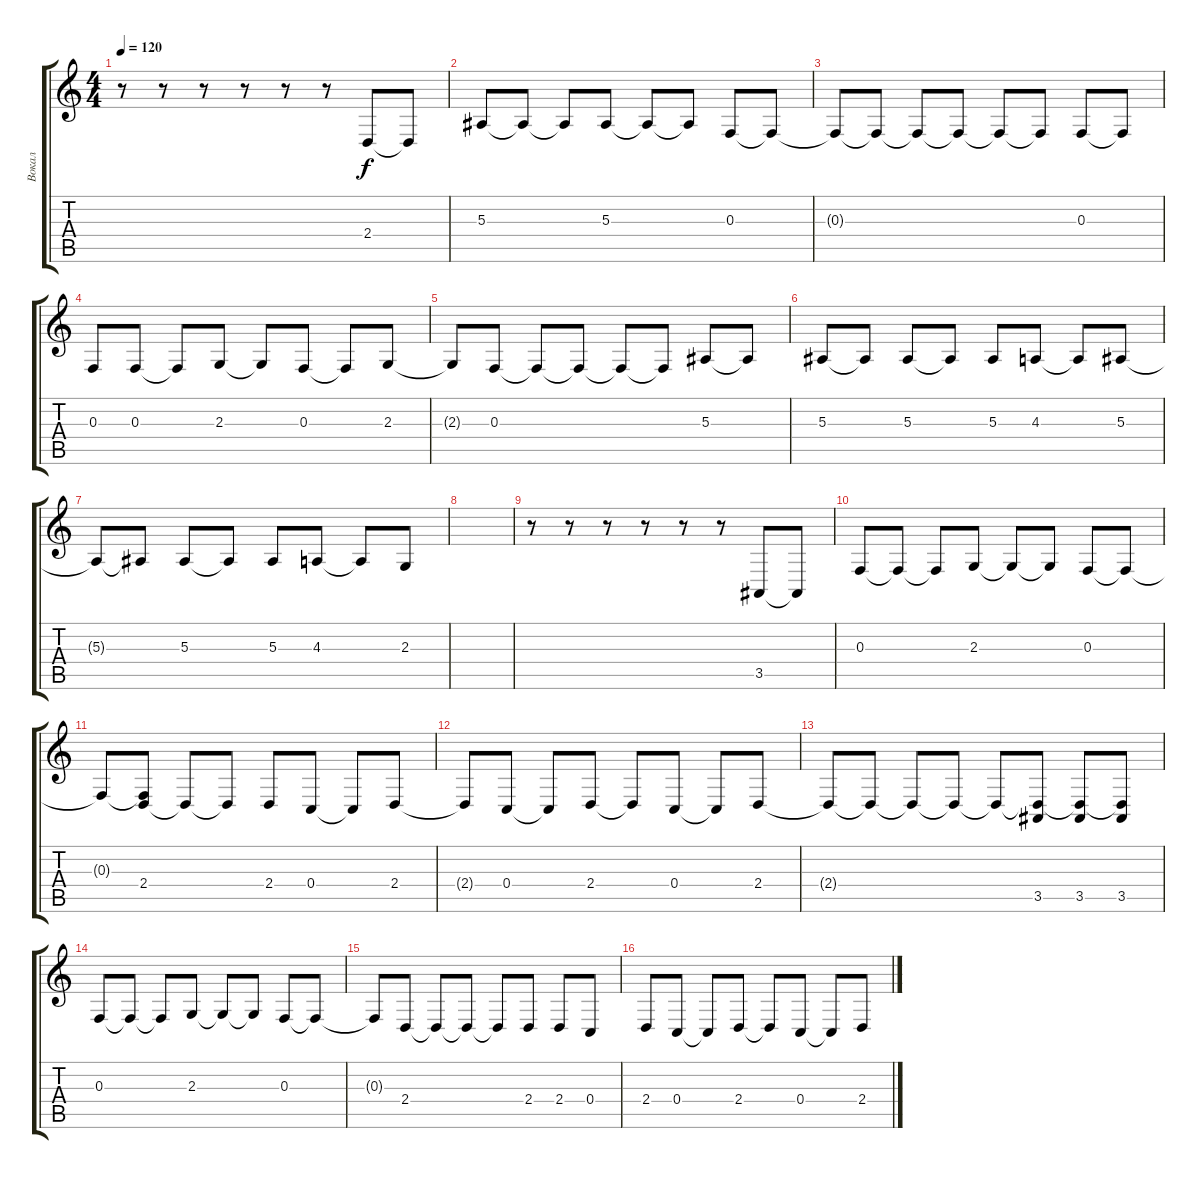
\track ("Вокал" "Вокал") {instrument electricgrandpiano}
\staff {score tabs}
\tuning (D4 A3 F3 C3 G2 D2) {hide}
\ts (4 4)
\tempo 120
\clef g2
\ks c
r.8{dy f} r.8 r.8 r.8 r.8 r.8 2.4.8 2.4{t}.8 |
5.3.8 5.3{t}.8 5.3{t}.8 5.3.8 5.3{t}.8 5.3{t}.8 0.3.8 0.3{t}.8 |
0.3{t}.8 0.3{t}.8 0.3{t}.8 0.3{t}.8 0.3{t}.8 0.3{t}.8 0.3.8 0.3{t}.8 |
0.3.8 0.3.8 0.3{t}.8 2.3.8 2.3{t}.8 0.3.8 0.3{t}.8 2.3.8 |
2.3{t}.8 0.3.8 0.3{t}.8 0.3{t}.8 0.3{t}.8 0.3{t}.8 5.3.8 5.3{t}.8 |
5.3.8 5.3{t}.8 5.3.8 5.3{t}.8 5.3.8 4.3.8 4.3{t}.8 5.3.8 |
5.3{t}.8 5.3{t}.8 5.3.8 5.3{t}.8 5.3.8 4.3.8 4.3{t}.8 2.3.8 |
|
r.8 r.8 r.8 r.8 r.8 r.8 3.5.8 3.5{t}.8 |
0.3.8 0.3{t}.8 0.3{t}.8 2.3.8 2.3{t}.8 2.3{t}.8 0.3.8 0.3{t}.8 |
0.3{t}.8 (0.3{t} 2.4).8 2.4{t}.8 2.4{t}.8 2.4.8 0.4.8 0.4{t}.8 2.4.8 |
2.4{t}.8 0.4.8 0.4{t}.8 2.4.8 2.4{t}.8 0.4.8 0.4{t}.8 2.4.8 |
2.4{t}.8 2.4{t}.8 2.4{t}.8 2.4{t}.8 2.4{t}.8 (2.4{t} 3.5).8 (2.4{t} 3.5).8 (2.4{t} 3.5).8 |
0.3.8 0.3{t}.8 0.3{t}.8 2.3.8 2.3{t}.8 2.3{t}.8 0.3.8 0.3{t}.8 |
0.3{t}.8 2.4.8 2.4{t}.8 2.4{t}.8 2.4{t}.8 2.4.8 2.4.8 0.4.8 |
2.4.8 0.4.8 0.4{t}.8 2.4.8 2.4{t}.8 0.4.8 0.4{t}.8 2.4.8
